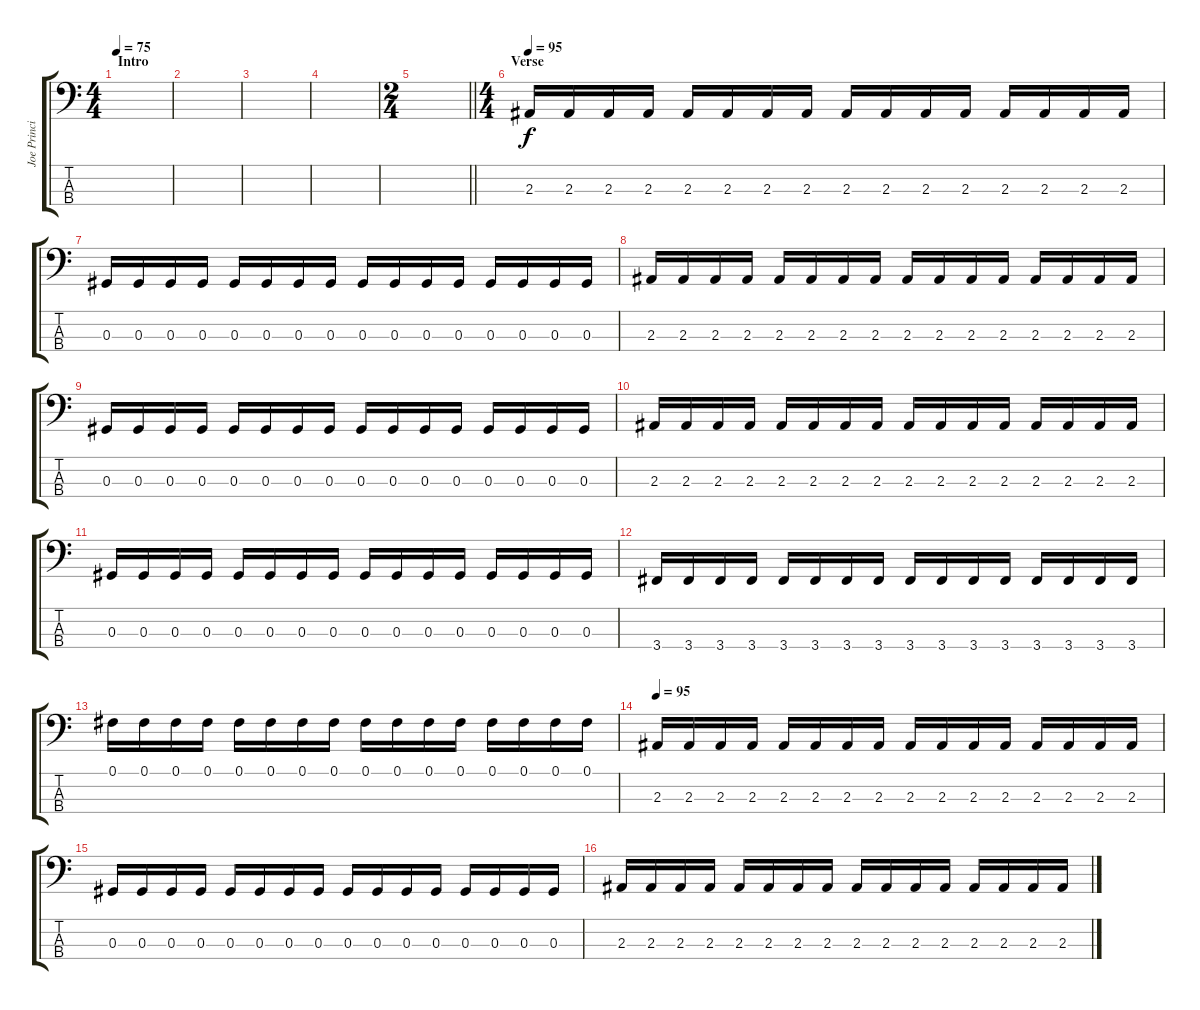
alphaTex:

\track ("Joe Princip" "Joe Princi") {instrument electricbassfinger}
\staff {score tabs}
\tuning (Gb2 Db2 Ab1 Eb1) {hide}
\ts (4 4)
\section ("" "Intro")
\tempo 75
\clef f4
\ks c
|
|
|
|
\ts (2 4)
\barLineRight lightlight
|
\ts (4 4)
\section ("" "Verse")
\tempo 95
2.3.16 2.3.16 2.3.16 2.3.16 2.3.16 2.3.16 2.3.16 2.3.16 2.3.16 2.3.16 2.3.16 2.3.16 2.3.16 2.3.16 2.3.16 2.3.16 |
0.3.16 0.3.16 0.3.16 0.3.16 0.3.16 0.3.16 0.3.16 0.3.16 0.3.16 0.3.16 0.3.16 0.3.16 0.3.16 0.3.16 0.3.16 0.3.16 |
2.3.16 2.3.16 2.3.16 2.3.16 2.3.16 2.3.16 2.3.16 2.3.16 2.3.16 2.3.16 2.3.16 2.3.16 2.3.16 2.3.16 2.3.16 2.3.16 |
0.3.16 0.3.16 0.3.16 0.3.16 0.3.16 0.3.16 0.3.16 0.3.16 0.3.16 0.3.16 0.3.16 0.3.16 0.3.16 0.3.16 0.3.16 0.3.16 |
2.3.16 2.3.16 2.3.16 2.3.16 2.3.16 2.3.16 2.3.16 2.3.16 2.3.16 2.3.16 2.3.16 2.3.16 2.3.16 2.3.16 2.3.16 2.3.16 |
0.3.16 0.3.16 0.3.16 0.3.16 0.3.16 0.3.16 0.3.16 0.3.16 0.3.16 0.3.16 0.3.16 0.3.16 0.3.16 0.3.16 0.3.16 0.3.16 |
3.4.16 3.4.16 3.4.16 3.4.16 3.4.16 3.4.16 3.4.16 3.4.16 3.4.16 3.4.16 3.4.16 3.4.16 3.4.16 3.4.16 3.4.16 3.4.16 |
0.1.16 0.1.16 0.1.16 0.1.16 0.1.16 0.1.16 0.1.16 0.1.16 0.1.16 0.1.16 0.1.16 0.1.16 0.1.16 0.1.16 0.1.16 0.1.16 |
\tempo 95
2.3.16 2.3.16 2.3.16 2.3.16 2.3.16 2.3.16 2.3.16 2.3.16 2.3.16 2.3.16 2.3.16 2.3.16 2.3.16 2.3.16 2.3.16 2.3.16 |
0.3.16 0.3.16 0.3.16 0.3.16 0.3.16 0.3.16 0.3.16 0.3.16 0.3.16 0.3.16 0.3.16 0.3.16 0.3.16 0.3.16 0.3.16 0.3.16 |
2.3.16 2.3.16 2.3.16 2.3.16 2.3.16 2.3.16 2.3.16 2.3.16 2.3.16 2.3.16 2.3.16 2.3.16 2.3.16 2.3.16 2.3.16 2.3.16
